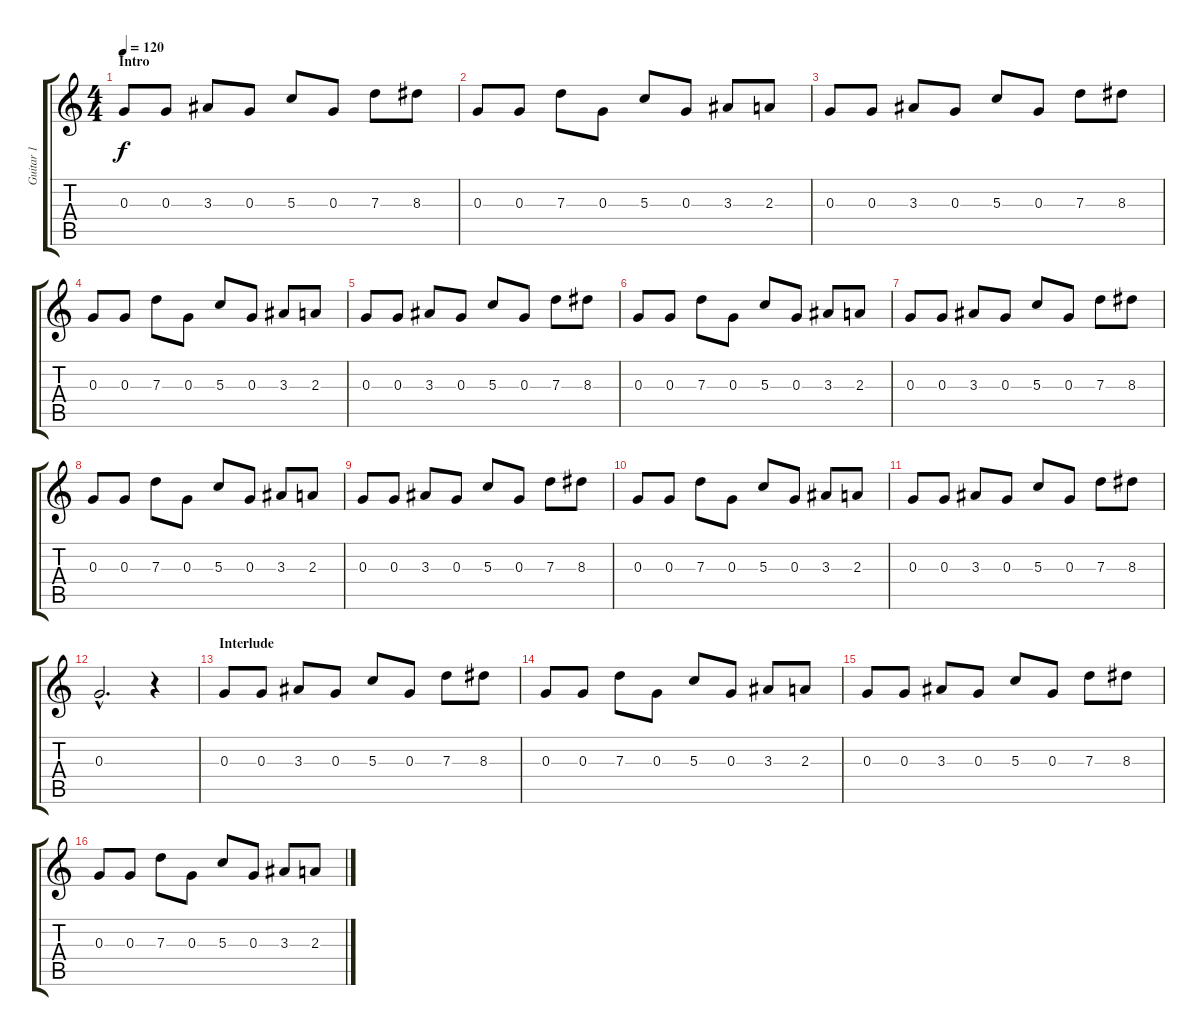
\track ("Guitar 1" "Guitar 1") {instrument distortionguitar}
\staff {score tabs}
\tuning (E4 B3 G3 D3 A2 E2) {hide}
\ts (4 4)
\section ("" "Intro")
\tempo 120
\clef g2
\ks c
0.3.8{dy f instrument distortionguitar} 0.3.8 3.3.8 0.3.8 5.3.8 0.3.8 7.3.8 8.3.8 |
0.3.8 0.3.8 7.3.8 0.3.8 5.3.8 0.3.8 3.3.8 2.3.8 |
0.3.8 0.3.8 3.3.8 0.3.8 5.3.8 0.3.8 7.3.8 8.3.8 |
0.3.8 0.3.8 7.3.8 0.3.8 5.3.8 0.3.8 3.3.8 2.3.8 |
0.3.8 0.3.8 3.3.8 0.3.8 5.3.8 0.3.8 7.3.8 8.3.8 |
0.3.8 0.3.8 7.3.8 0.3.8 5.3.8 0.3.8 3.3.8 2.3.8 |
0.3.8 0.3.8 3.3.8 0.3.8 5.3.8 0.3.8 7.3.8 8.3.8 |
0.3.8 0.3.8 7.3.8 0.3.8 5.3.8 0.3.8 3.3.8 2.3.8 |
0.3.8 0.3.8 3.3.8 0.3.8 5.3.8 0.3.8 7.3.8 8.3.8 |
0.3.8 0.3.8 7.3.8 0.3.8 5.3.8 0.3.8 3.3.8 2.3.8 |
0.3.8 0.3.8 3.3.8 0.3.8 5.3.8 0.3.8 7.3.8 8.3.8 |
0.3{hac}.2{d} r.4 |
\section ("" "Interlude")
0.3.8 0.3.8 3.3.8 0.3.8 5.3.8 0.3.8 7.3.8 8.3.8 |
0.3.8 0.3.8 7.3.8 0.3.8 5.3.8 0.3.8 3.3.8 2.3.8 |
0.3.8 0.3.8 3.3.8 0.3.8 5.3.8 0.3.8 7.3.8 8.3.8 |
0.3.8 0.3.8 7.3.8 0.3.8 5.3.8 0.3.8 3.3.8 2.3.8
